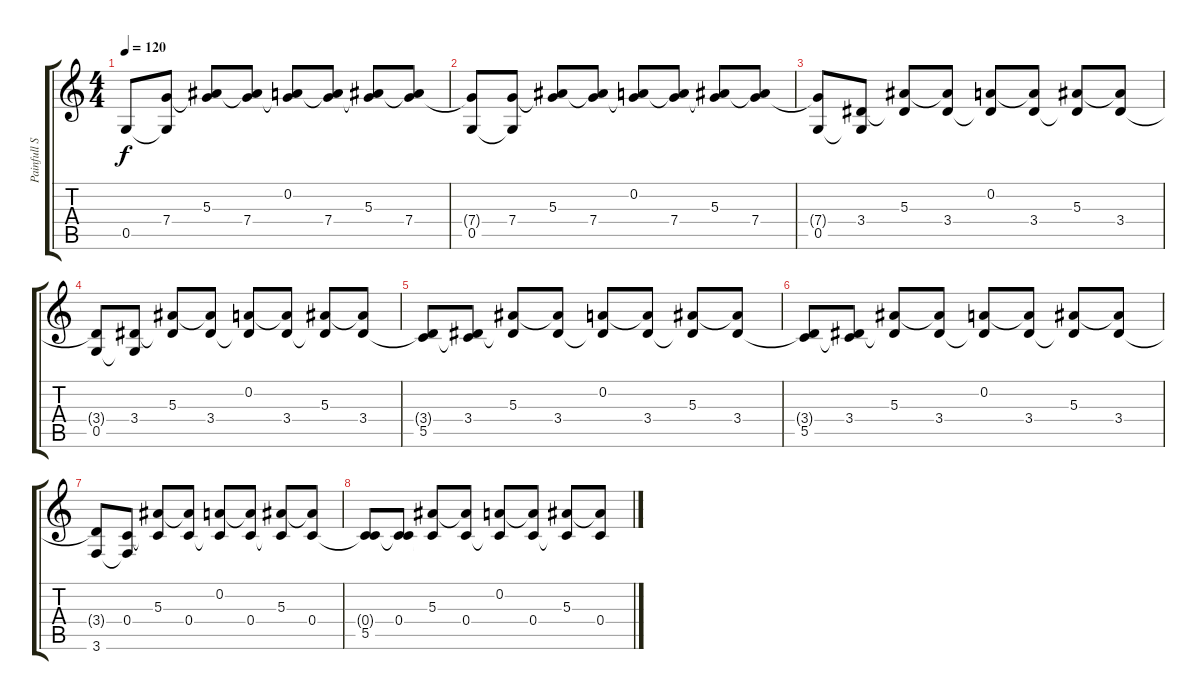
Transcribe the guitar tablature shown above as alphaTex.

\track ("Painfull Silence" "Painfull S") {instrument acousticguitarsteel}
\staff {score tabs}
\tuning (D4 A3 F3 C3 G2 D2) {hide}
\ts (4 4)
\tempo 120
\clef g2
\ks c
0.5.8{dy f instrument acousticguitarsteel} (7.4 0.5{t}).8 (5.3 7.4{t}).8 (5.3{t} 7.4).8 (0.2 7.4{t}).8 (0.2{t} 7.4).8 (5.3 7.4{t}).8 (5.3{t} 7.4).8 |
(7.4{t} 0.5).8 (7.4 0.5{t}).8 (5.3 7.4{t}).8 (5.3{t} 7.4).8 (0.2 7.4{t}).8 (0.2{t} 7.4).8 (5.3 7.4{t}).8 (5.3{t} 7.4).8 |
(7.4{t} 0.5).8 (3.4 0.5{t}).8 (5.3 3.4{t}).8 (5.3{t} 3.4).8 (0.2 3.4{t}).8 (0.2{t} 3.4).8 (5.3 3.4{t}).8 (5.3{t} 3.4).8 |
(3.4{t} 0.5).8 (3.4 0.5{t}).8 (5.3 3.4{t}).8 (5.3{t} 3.4).8 (0.2 3.4{t}).8 (0.2{t} 3.4).8 (5.3 3.4{t}).8 (5.3{t} 3.4).8 |
(3.4{t} 5.5).8 (3.4 5.5{t}).8 (5.3 3.4{t}).8 (5.3{t} 3.4).8 (0.2 3.4{t}).8 (0.2{t} 3.4).8 (5.3 3.4{t}).8 (5.3{t} 3.4).8 |
(3.4{t} 5.5).8 (3.4 5.5{t}).8 (5.3 3.4{t}).8 (5.3{t} 3.4).8 (0.2 3.4{t}).8 (0.2{t} 3.4).8 (5.3 3.4{t}).8 (5.3{t} 3.4).8 |
(3.4{t} 3.6).8 (0.4 3.6{t}).8 (5.3 0.4{t}).8 (5.3{t} 0.4).8 (0.2 0.4{t}).8 (0.2{t} 0.4).8 (5.3 0.4{t}).8 (5.3{t} 0.4).8 |
(0.4{t} 5.5).8 (0.4 5.5{t}).8 (5.3 0.4{t}).8 (5.3{t} 0.4).8 (0.2 0.4{t}).8 (0.2{t} 0.4).8 (5.3 0.4{t}).8 (5.3{t} 0.4).8
